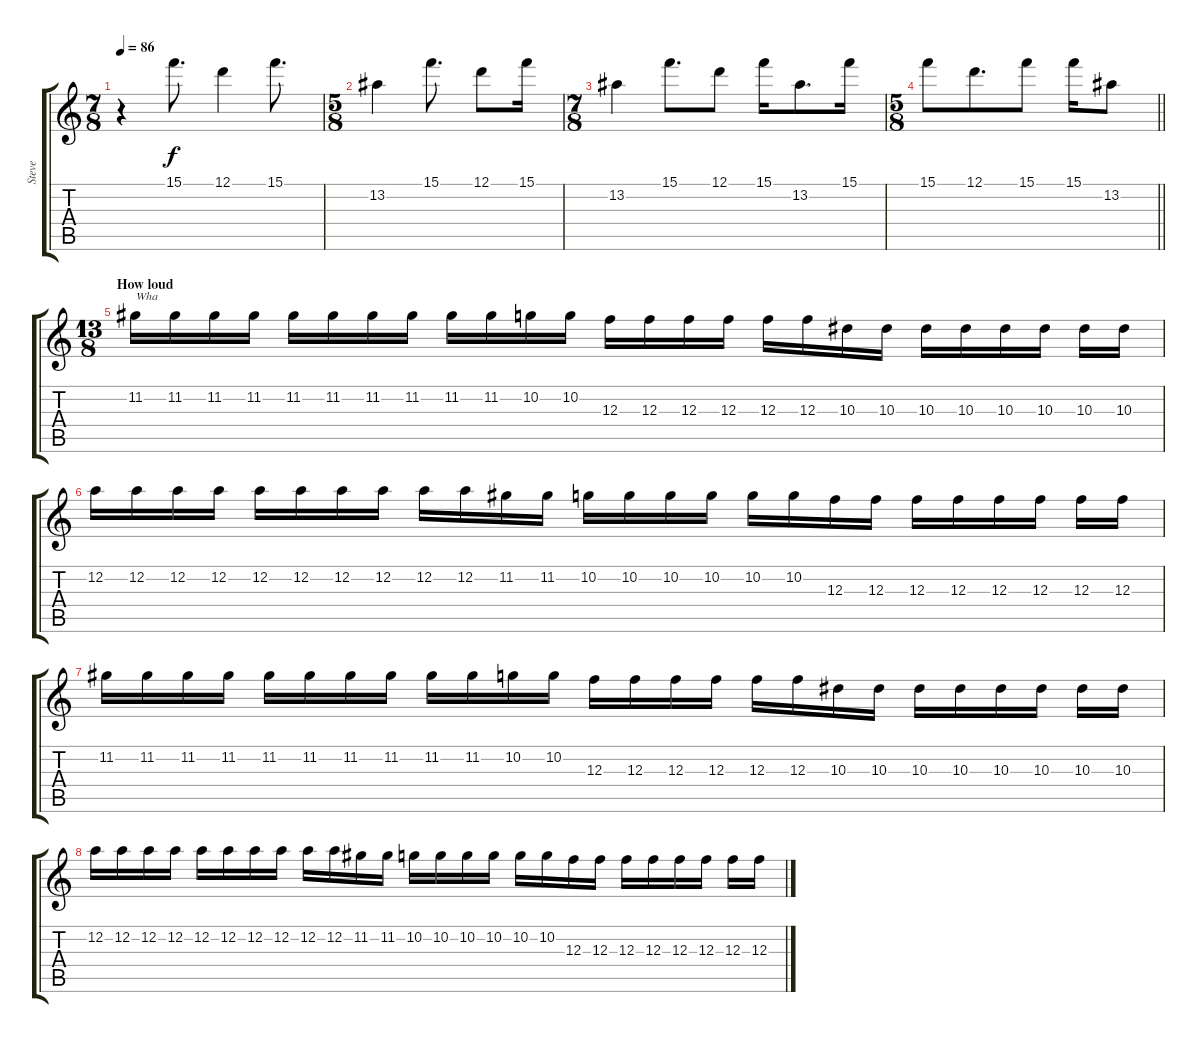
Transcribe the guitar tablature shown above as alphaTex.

\track ("Steve" "Steve") {instrument electricguitarclean}
\staff {score tabs}
\tuning (D4 A3 F3 C3 G2 C2) {hide}
\ts (7 8)
\tempo 86
\clef g2
\ks c
r.4{dy f} 15.1.8{d} 12.1.4 15.1.8{d} |
\ts (5 8)
13.2.4 15.1.8{d} 12.1.8 15.1.16 |
\ts (7 8)
13.2.4 15.1.8{d} 12.1.8 15.1.16 13.2.8{d} 15.1.16 |
\ts (5 8)
\barLineRight lightlight
15.1.8 12.1.8{d} 15.1.8 15.1.16 13.2.8 |
\ts (13 8)
\section ("" "How loud")
11.2.16{txt "Wha" instrument electricguitarclean} 11.2.16 11.2.16 11.2.16 11.2.16 11.2.16 11.2.16 11.2.16 11.2.16 11.2.16 10.2.16 10.2.16 12.3.16 12.3.16 12.3.16 12.3.16 12.3.16 12.3.16 10.3.16 10.3.16 10.3.16 10.3.16 10.3.16 10.3.16 10.3.16 10.3.16 |
12.2.16 12.2.16 12.2.16 12.2.16 12.2.16 12.2.16 12.2.16 12.2.16 12.2.16 12.2.16 11.2.16 11.2.16 10.2.16 10.2.16 10.2.16 10.2.16 10.2.16 10.2.16 12.3.16 12.3.16 12.3.16 12.3.16 12.3.16 12.3.16 12.3.16 12.3.16 |
11.2.16 11.2.16 11.2.16 11.2.16 11.2.16 11.2.16 11.2.16 11.2.16 11.2.16 11.2.16 10.2.16 10.2.16 12.3.16 12.3.16 12.3.16 12.3.16 12.3.16 12.3.16 10.3.16 10.3.16 10.3.16 10.3.16 10.3.16 10.3.16 10.3.16 10.3.16 |
12.2.16 12.2.16 12.2.16 12.2.16 12.2.16 12.2.16 12.2.16 12.2.16 12.2.16 12.2.16 11.2.16 11.2.16 10.2.16 10.2.16 10.2.16 10.2.16 10.2.16 10.2.16 12.3.16 12.3.16 12.3.16 12.3.16 12.3.16 12.3.16 12.3.16 12.3.16
